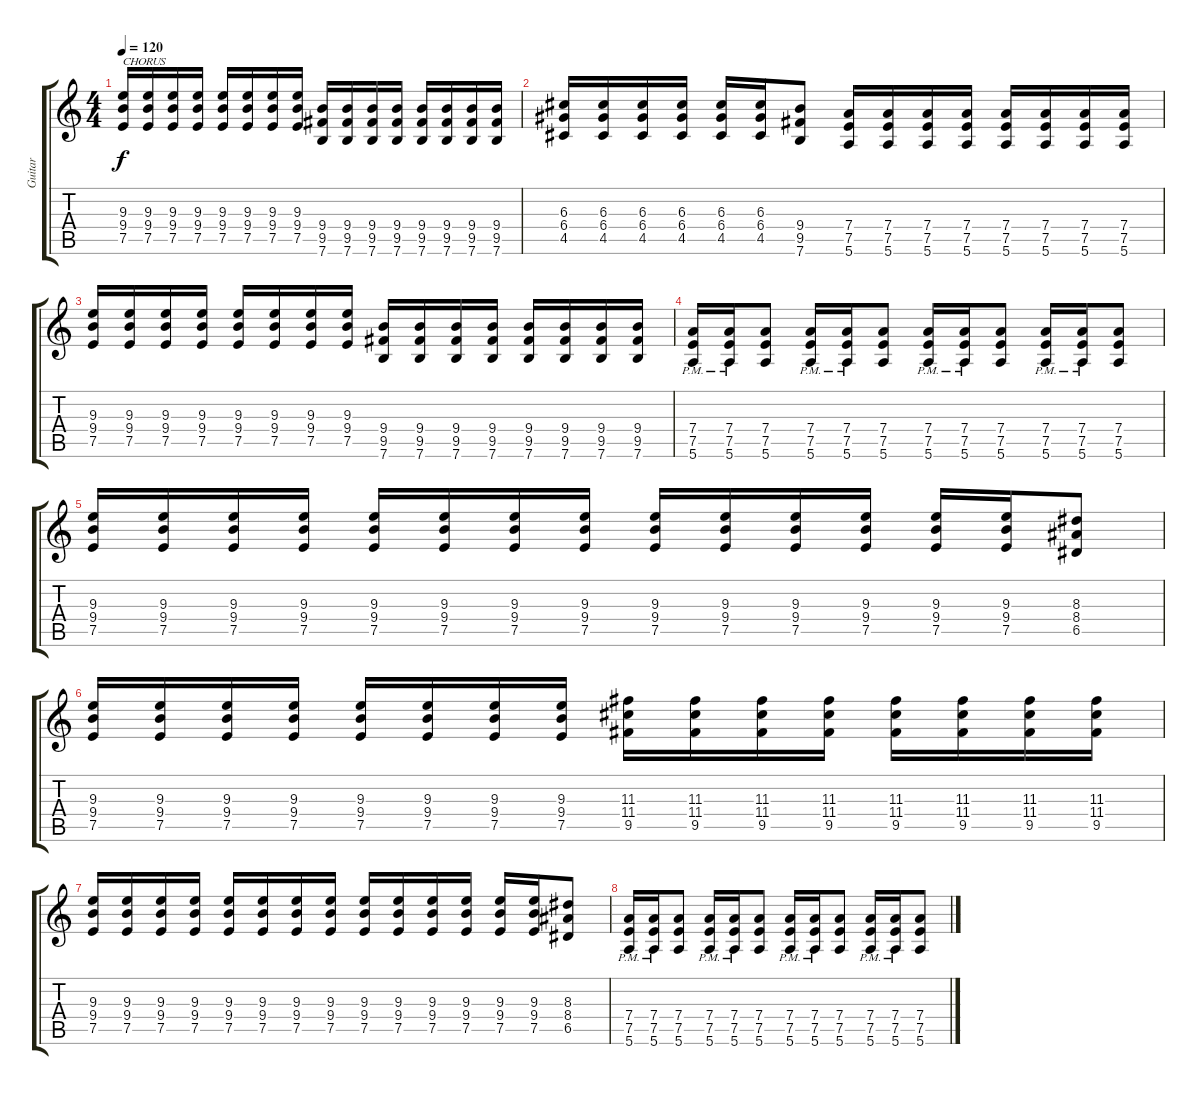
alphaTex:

\track ("Guitar" "Guitar") {instrument distortionguitar}
\staff {score tabs}
\tuning (E4 B3 G3 D3 A2 E2) {hide}
\ts (4 4)
\tempo 120
\clef g2
\ks c
(9.3 9.4 7.5).16{txt "CHORUS" dy f} (9.3 9.4 7.5).16 (9.3 9.4 7.5).16 (9.3 9.4 7.5).16 (9.3 9.4 7.5).16 (9.3 9.4 7.5).16 (9.3 9.4 7.5).16 (9.3 9.4 7.5).16 (9.4 9.5 7.6).16 (9.4 9.5 7.6).16 (9.4 9.5 7.6).16 (9.4 9.5 7.6).16 (9.4 9.5 7.6).16 (9.4 9.5 7.6).16 (9.4 9.5 7.6).16 (9.4 9.5 7.6).16 |
(6.3 6.4 4.5).16 (6.3 6.4 4.5).16 (6.3 6.4 4.5).16 (6.3 6.4 4.5).16 (6.3 6.4 4.5).16 (6.3 6.4 4.5).16 (9.4 9.5 7.6).8 (7.4 7.5 5.6).16 (7.4 7.5 5.6).16 (7.4 7.5 5.6).16 (7.4 7.5 5.6).16 (7.4 7.5 5.6).16 (7.4 7.5 5.6).16 (7.4 7.5 5.6).16 (7.4 7.5 5.6).16 |
(9.3 9.4 7.5).16 (9.3 9.4 7.5).16 (9.3 9.4 7.5).16 (9.3 9.4 7.5).16 (9.3 9.4 7.5).16 (9.3 9.4 7.5).16 (9.3 9.4 7.5).16 (9.3 9.4 7.5).16 (9.4 9.5 7.6).16 (9.4 9.5 7.6).16 (9.4 9.5 7.6).16 (9.4 9.5 7.6).16 (9.4 9.5 7.6).16 (9.4 9.5 7.6).16 (9.4 9.5 7.6).16 (9.4 9.5 7.6).16 |
(7.4{pm} 7.5{pm} 5.6{pm}).16 (7.4{pm} 7.5{pm} 5.6{pm}).16 (7.4 7.5 5.6).8 (7.4{pm} 7.5{pm} 5.6{pm}).16 (7.4{pm} 7.5{pm} 5.6{pm}).16 (7.4 7.5 5.6).8 (7.4{pm} 7.5{pm} 5.6{pm}).16 (7.4{pm} 7.5{pm} 5.6{pm}).16 (7.4 7.5 5.6).8 (7.4{pm} 7.5{pm} 5.6{pm}).16 (7.4{pm} 7.5{pm} 5.6{pm}).16 (7.4 7.5 5.6).8 |
(9.3 9.4 7.5).16 (9.3 9.4 7.5).16 (9.3 9.4 7.5).16 (9.3 9.4 7.5).16 (9.3 9.4 7.5).16 (9.3 9.4 7.5).16 (9.3 9.4 7.5).16 (9.3 9.4 7.5).16 (9.3 9.4 7.5).16 (9.3 9.4 7.5).16 (9.3 9.4 7.5).16 (9.3 9.4 7.5).16 (9.3 9.4 7.5).16 (9.3 9.4 7.5).16 (8.3 8.4 6.5).8 |
(9.3 9.4 7.5).16 (9.3 9.4 7.5).16 (9.3 9.4 7.5).16 (9.3 9.4 7.5).16 (9.3 9.4 7.5).16 (9.3 9.4 7.5).16 (9.3 9.4 7.5).16 (9.3 9.4 7.5).16 (11.3 11.4 9.5).16 (11.3 11.4 9.5).16 (11.3 11.4 9.5).16 (11.3 11.4 9.5).16 (11.3 11.4 9.5).16 (11.3 11.4 9.5).16 (11.3 11.4 9.5).16 (11.3 11.4 9.5).16 |
(9.3 9.4 7.5).16 (9.3 9.4 7.5).16 (9.3 9.4 7.5).16 (9.3 9.4 7.5).16 (9.3 9.4 7.5).16 (9.3 9.4 7.5).16 (9.3 9.4 7.5).16 (9.3 9.4 7.5).16 (9.3 9.4 7.5).16 (9.3 9.4 7.5).16 (9.3 9.4 7.5).16 (9.3 9.4 7.5).16 (9.3 9.4 7.5).16 (9.3 9.4 7.5).16 (8.3 8.4 6.5).8 |
(7.4{pm} 7.5{pm} 5.6{pm}).16 (7.4{pm} 7.5{pm} 5.6{pm}).16 (7.4 7.5 5.6).8 (7.4{pm} 7.5{pm} 5.6{pm}).16 (7.4{pm} 7.5{pm} 5.6{pm}).16 (7.4 7.5 5.6).8 (7.4{pm} 7.5{pm} 5.6{pm}).16 (7.4{pm} 7.5{pm} 5.6{pm}).16 (7.4 7.5 5.6).8 (7.4{pm} 7.5{pm} 5.6{pm}).16 (7.4{pm} 7.5{pm} 5.6{pm}).16 (7.4 7.5 5.6).8
